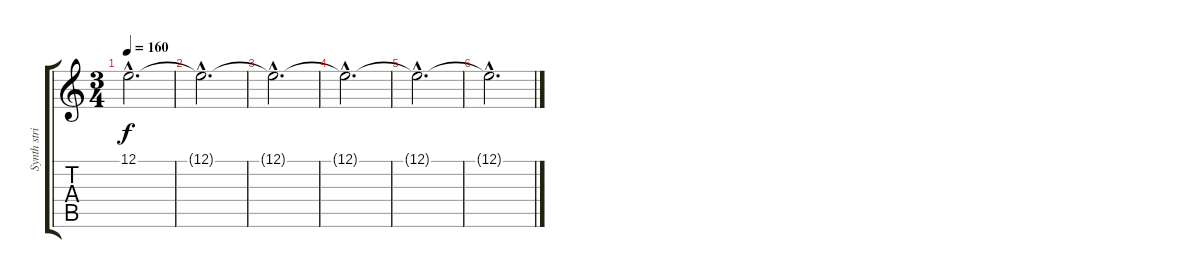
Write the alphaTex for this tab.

\track ("Synth string" "Synth stri") {instrument synthstrings1}
\staff {score tabs}
\tuning (E4 B3 G3 D3 A2 E2) {hide}
\ts (3 4)
\tempo 160
\clef g2
\ks c
12.1{hac t}.2{d dy f} |
12.1{hac t}.2{d} |
12.1{hac t}.2{d volume 5} |
12.1{hac t}.2{d} |
12.1{hac t}.2{d volume 0} |
12.1{hac t}.2{d}
